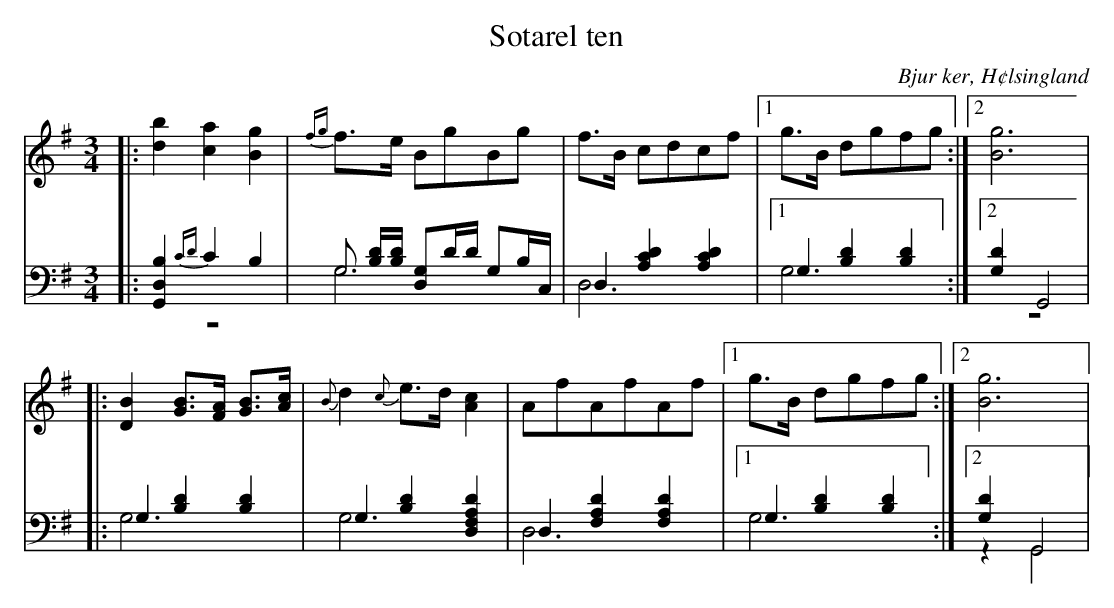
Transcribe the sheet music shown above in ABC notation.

X:1
T: Sotarel ten
O: Bjur ker, H¢lsingland
M: 3/4
L: 1/8
K: G
V:1
V:2
V:3 merge
V:1
|:[d2b2] [c2a2] [B2g2]|{fg}f>e BgBg|f>B cdcf |1g>B dgfg :|2 [B6g6]|
|:[D2B2] [GB]>[FA] [GB]>[Ac]|{B}d2 {c}e>d [A2c2]|AfAfAf |1g>B dgfg :|2 [B6g6]|
V:2 clef=bass
|:[G,,2 D,2B,2] {CD}C2 B,2|G, [B,/ D/][B,/ D/] [G,D,]D/D/ G,B,/C,/|D,2 [A,2 C2 D2] [A,2 C2 D2]|1G,2 [B,2 D2] [B,2 D2]:|2 [G,2D2] G,,4|
|:G,2 [B,2 D2] [B,2 D2]|G,2 [B,2 D2] [D,2 F,2A,2D2]|D,2 [F,2 A,2 D2] [F,2 A,2 D2]|1 G,2 [B,2 D2] [B,2 D2] :|2 [G,2D2] G,,4|
V:3 clef=bass
|:z6|G,6|D,6|1G,6:|2 z6|
|:G,6|G,6|D,6|1 G,6 :|2 z2 G,,4|
